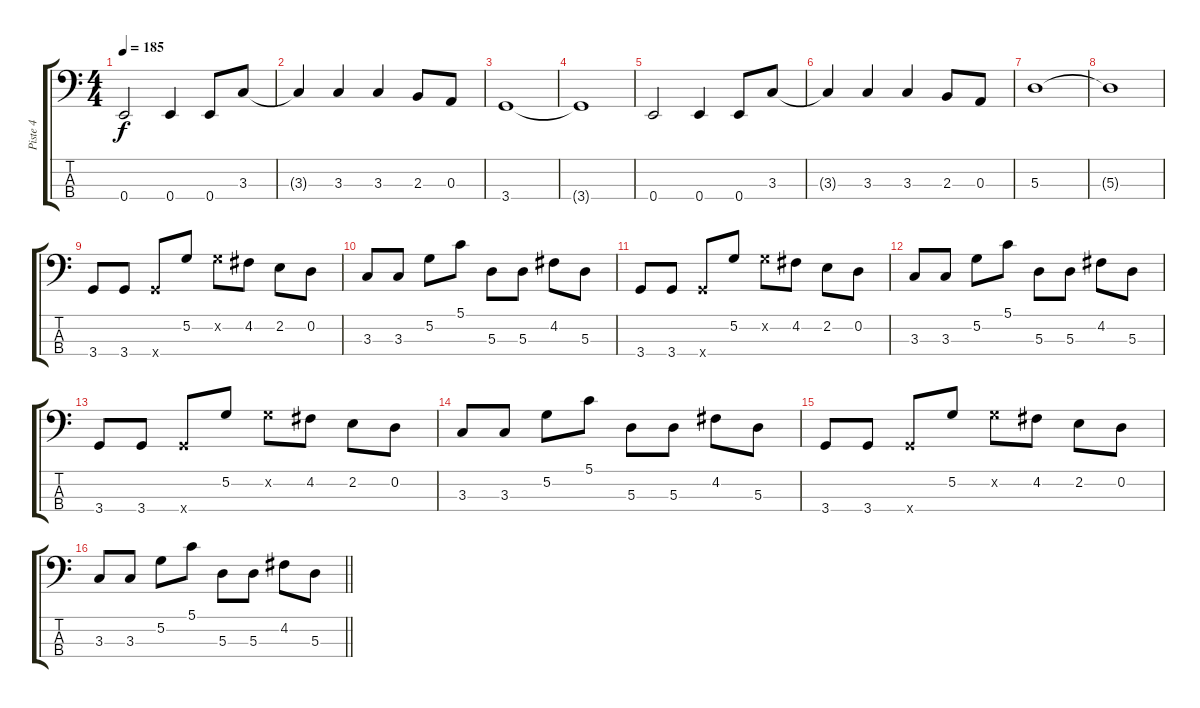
\track ("Piste 4" "Piste 4") {instrument electricbasspick}
\staff {score tabs}
\tuning (G2 D2 A1 E1) {hide}
\ts (4 4)
\tempo 185
\clef f4
\ks c
0.4.2{dy f} 0.4.4 0.4.8 3.3.8 |
3.3{t}.4 3.3.4 3.3.4 2.3.8 0.3.8 |
3.4.1 |
3.4{t}.1 |
0.4.2 0.4.4 0.4.8 3.3.8 |
3.3{t}.4 3.3.4 3.3.4 2.3.8 0.3.8 |
5.3.1 |
5.3{t}.1 |
3.4.8 3.4.8 3.4{x}.8 5.2.8 5.2{x}.8 4.2.8 2.2.8 0.2.8 |
3.3.8 3.3.8 5.2.8 5.1.8 5.3.8 5.3.8 4.2.8 5.3.8 |
3.4.8 3.4.8 3.4{x}.8 5.2.8 5.2{x}.8 4.2.8 2.2.8 0.2.8 |
3.3.8 3.3.8 5.2.8 5.1.8 5.3.8 5.3.8 4.2.8 5.3.8 |
3.4.8 3.4.8 3.4{x}.8 5.2.8 5.2{x}.8 4.2.8 2.2.8 0.2.8 |
3.3.8 3.3.8 5.2.8 5.1.8 5.3.8 5.3.8 4.2.8 5.3.8 |
3.4.8 3.4.8 3.4{x}.8 5.2.8 5.2{x}.8 4.2.8 2.2.8 0.2.8 |
\barLineRight lightlight
3.3.8 3.3.8 5.2.8 5.1.8 5.3.8 5.3.8 4.2.8 5.3.8
